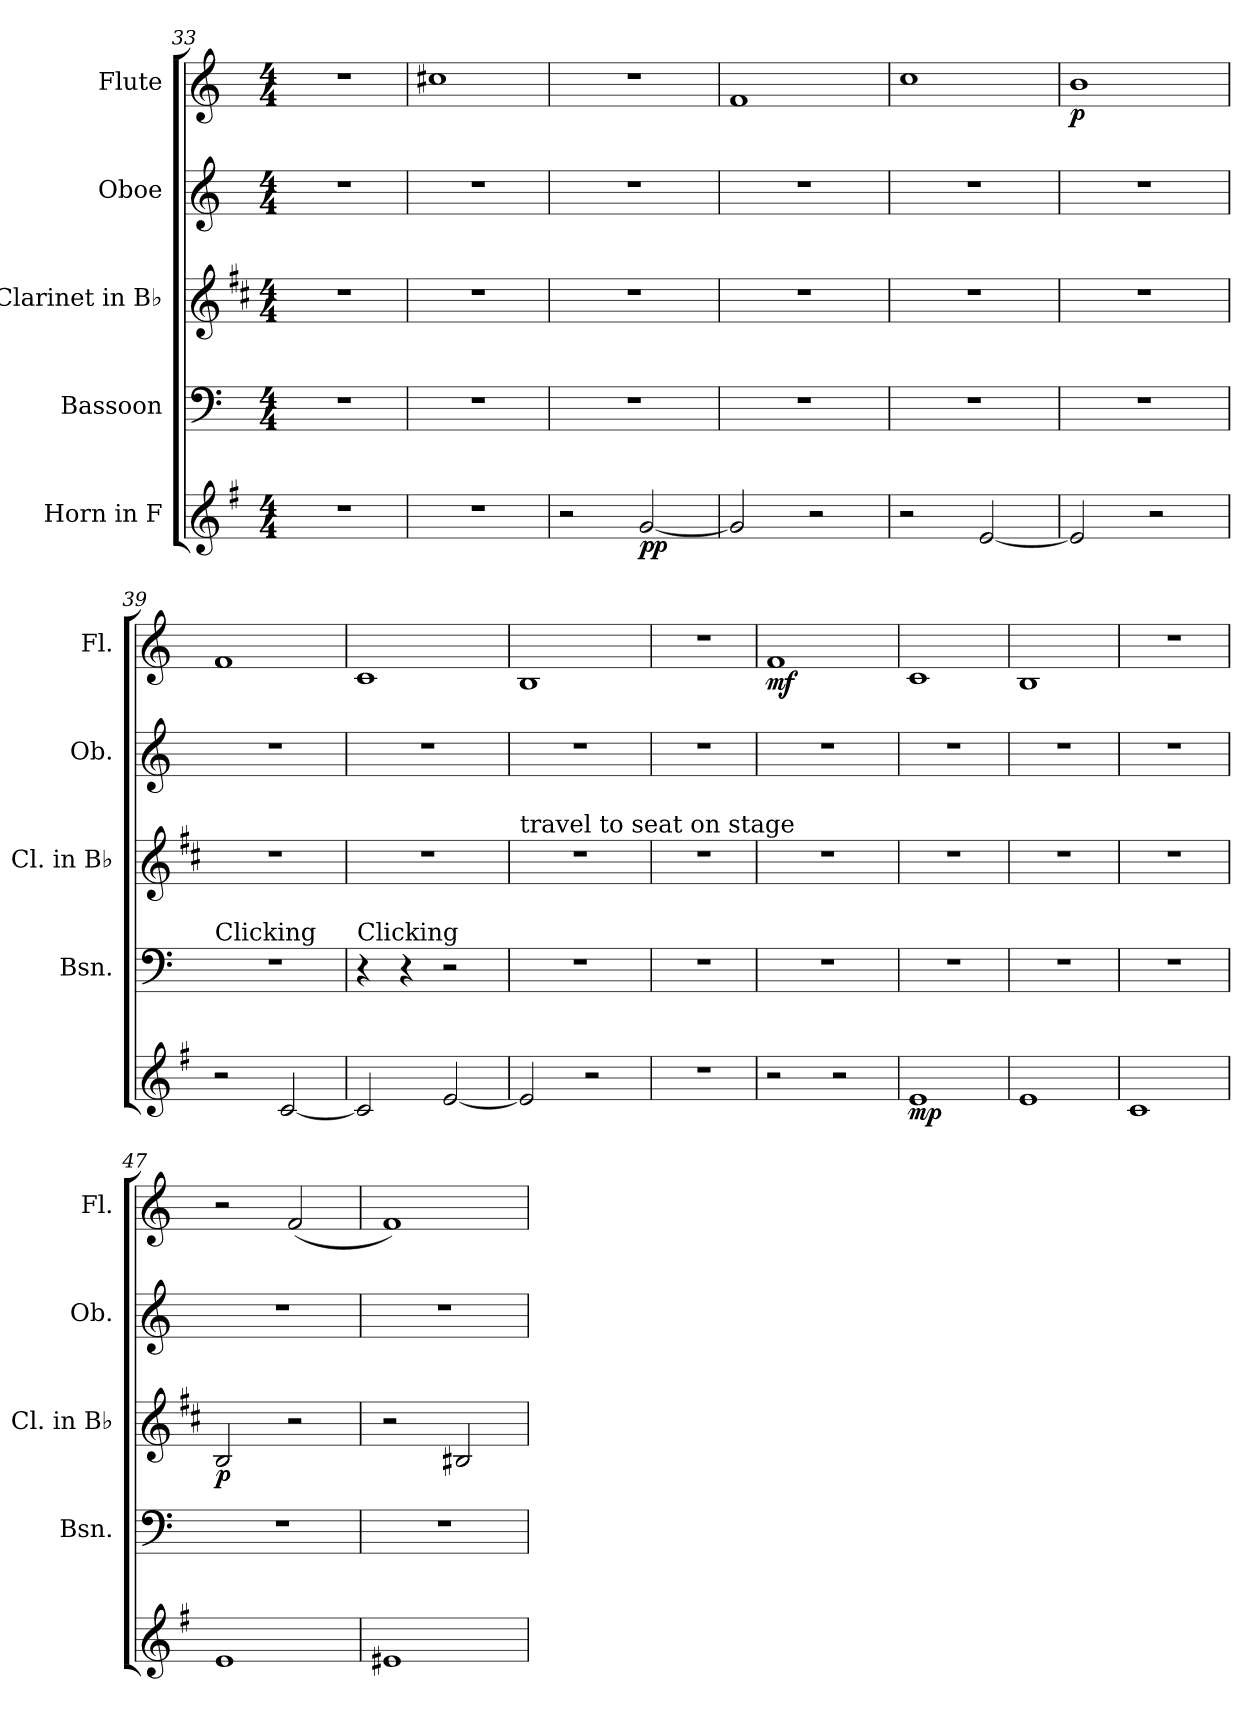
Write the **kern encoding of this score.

**kern	**dynam	**kern	**kern	**dynam	**kern	**kern	**dynam
*part5	*part5	*part4	*part3	*part3	*part2	*part1	*part1
*staff5	*staff5	*staff4	*staff3	*staff3	*staff2	*staff1	*staff1
*I"Horn in F	*	*I"Bassoon	*I"Clarinet in B♭	*	*I"Oboe	*I"Flute	*
*	*	*I'Bsn.	*I'Cl. in B♭	*	*I'Ob.	*I'Fl.	*
*clefG2	*	*clefF4	*clefG2	*	*clefG2	*clefG2	*
*ITrd4c7	*	*	*ITrd1c2	*	*	*	*
*k[]	*	*k[]	*k[]	*	*k[]	*k[]	*
*M4/4	*	*M4/4	*M4/4	*	*M4/4	*M4/4	*
=33	=33	=33	=33	=33	=33	=33	=33
1r	.	1r	1r	.	1r	1r	.
!!LO:PB:g=z
=34	=34	=34	=34	=34	=34	=34	=34
1r	.	1r	1r	.	1r	1cc#X	.
=35	=35	=35	=35	=35	=35	=35	=35
2r	.	1r	1r	.	1r	1r	.
!	!LO:DY:b	!	!	!	!	!	!
[2c/	pp	.	.	.	.	.	.
=36	=36	=36	=36	=36	=36	=36	=36
2c/]	.	1r	1r	.	1r	1f	.
2r	.	.	.	.	.	.	.
=37	=37	=37	=37	=37	=37	=37	=37
2r	.	1r	1r	.	1r	1cc	.
[2A/	.	.	.	.	.	.	.
=38	=38	=38	=38	=38	=38	=38	=38
!	!	!	!	!	!	!	!LO:DY:b
2A/]	.	1r	1r	.	1r	1b	p
2r	.	.	.	.	.	.	.
=39	=39	=39	=39	=39	=39	=39	=39
!	!	!LO:TX:a:t=Clicking	!	!	!	!	!
2r	.	1r	1r	.	1r	1f	.
[2F/	.	.	.	.	.	.	.
=40	=40	=40	=40	=40	=40	=40	=40
!	!	!LO:TX:a:t=Clicking	!	!	!	!	!
2F/]	.	4r	1r	.	1r	1c	.
.	.	4r	.	.	.	.	.
[2A/	.	2r	.	.	.	.	.
=41	=41	=41	=41	=41	=41	=41	=41
!	!	!	!LO:TX:a:t=travel to seat on stage	!	!	!	!
2A/]	.	1r	1r	.	1r	1B	.
2r	.	.	.	.	.	.	.
=42	=42	=42	=42	=42	=42	=42	=42
1r	.	1r	1r	.	1r	1r	.
!!LO:LB:g=z
=43	=43	=43	=43	=43	=43	=43	=43
!	!	!	!	!	!	!	!LO:DY:b
2r	.	1r	1r	.	1r	1f	mf
2r	.	.	.	.	.	.	.
=44	=44	=44	=44	=44	=44	=44	=44
!	!LO:DY:b	!	!	!	!	!	!
1A	mp	1r	1r	.	1r	1c	.
=45	=45	=45	=45	=45	=45	=45	=45
1A	.	1r	1r	.	1r	1B	.
=46	=46	=46	=46	=46	=46	=46	=46
1F	.	1r	1r	.	1r	1r	.
=47	=47	=47	=47	=47	=47	=47	=47
!	!	!	!	!LO:DY:b	!	!	!
1A	.	1r	2A/	p	1r	2r	.
.	.	.	2r	.	.	(2f/	.
=48	=48	=48	=48	=48	=48	=48	=48
1A#X	.	1r	2r	.	1r	1f)	.
.	.	.	2A#X/	.	.	.	.
=	=	=	=	=	=	=	=
*-	*-	*-	*-	*-	*-	*-	*-
